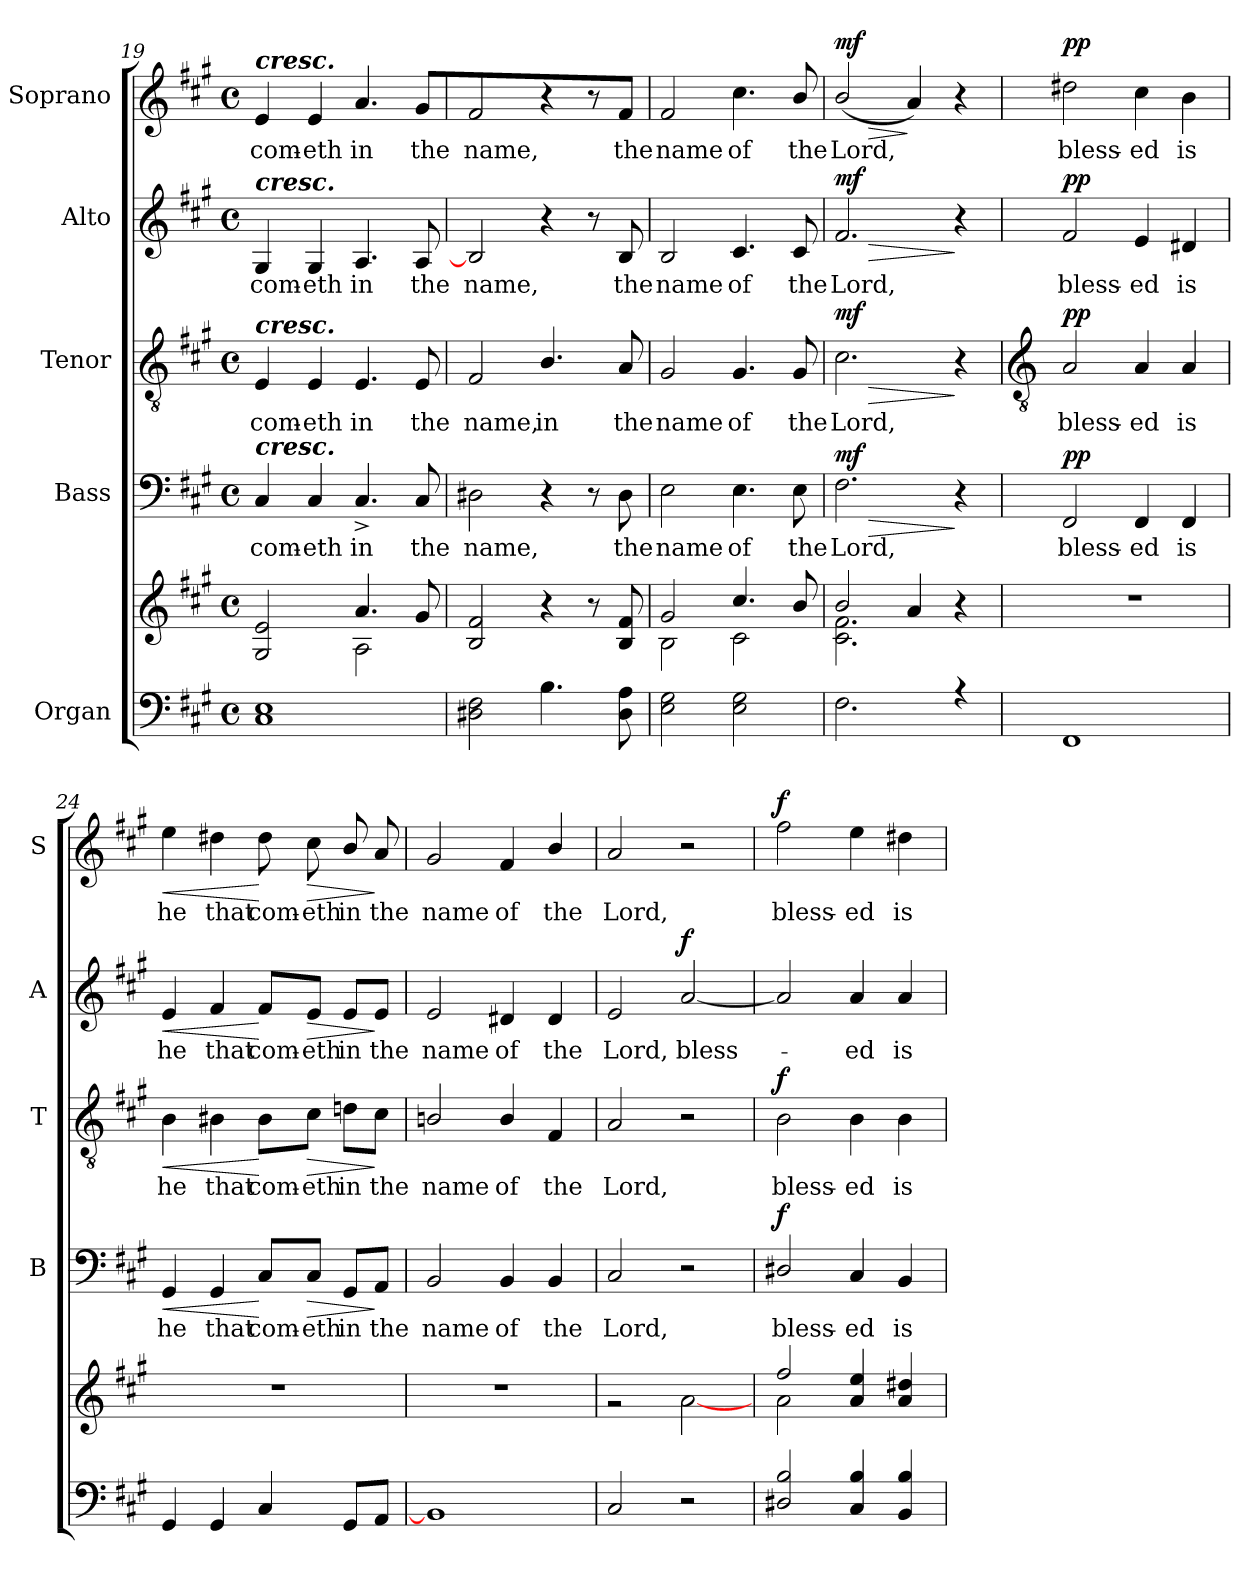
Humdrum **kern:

**kern	**kern	**kern	**text	**dynam	**kern	**text	**dynam	**kern	**text	**dynam	**kern	**text	**dynam
*part5	*part5	*part4	*part4	*part4	*part3	*part3	*part3	*part2	*part2	*part2	*part1	*part1	*part1
*staff6	*staff5	*staff4	*staff4	*staff4	*staff3	*staff3	*staff3	*staff2	*staff2	*staff2	*staff1	*staff1	*staff1
*I"Organ	*	*I"Bass	*	*	*I"Tenor	*	*	*I"Alto	*	*	*I"Soprano	*	*
*	*	*I'B	*	*	*I'T	*	*	*I'A	*	*	*I'S	*	*
*clefF4	*clefG2	*clefF4	*	*	*clefGv2	*	*	*clefG2	*	*	*clefG2	*	*
*k[f#c#g#]	*k[f#c#g#]	*k[f#c#g#]	*	*	*k[f#c#g#]	*	*	*k[f#c#g#]	*	*	*k[f#c#g#]	*	*
*A:	*A:	*A:	*	*	*A:	*	*	*A:	*	*	*A:	*	*
*M4/4	*M4/4	*M4/4	*	*	*M4/4	*	*	*M4/4	*	*	*M4/4	*	*
*met(c)	*met(c)	*met(c)	*	*	*met(c)	*	*	*met(c)	*	*	*met(c)	*	*
=19	=19	=19	=19	=19	=19	=19	=19	=19	=19	=19	=19	=19	=19
*^	*^	*	*	*	*	*	*	*	*	*	*	*	*
!	!	!	!	!	!	!	!	!	!	!	!	!	!LO:TX:a:Bi:t=cresc.	!	!
!	!	!	!	!	!	!	!	!	!	!LO:TX:a:Bi:t=cresc.	!	!	!	!	!
!	!	!	!	!	!	!	!LO:TX:a:Bi:t=cresc.	!	!	!	!	!	!	!	!
!	!	!	!	!LO:TX:a:Bi:t=cresc.	!	!	!	!	!	!	!	!	!	!	!
!	!	!	!	!	!LO:LY:b	!	!	!LO:LY:b	!	!	!LO:LY:b	!	!	!LO:LY:b	!
1E/	1C#\	2G#/ 2e/	2ryy	4C#	com-	.	4E	com-	.	4G#	com-	.	4e	com-	.
!	!	!	!	!	!LO:LY:b	!	!	!LO:LY:b	!	!	!LO:LY:b	!	!	!LO:LY:b	!
.	.	.	.	4C#	-eth	.	4E	-eth	.	4G#	-eth	.	4e	-eth	.
!	!	!	!	!	!LO:LY:b	!	!	!LO:LY:b	!	!	!LO:LY:b	!	!	!LO:LY:b	!
.	.	4.a/	2A\	4.C#^	in	.	4.E	in	.	4.A	in	.	4.a	in	.
!	!	!	!	!	!LO:LY:b	!	!	!LO:LY:b	!	!	!LO:LY:b	!	!	!LO:LY:b	!
.	.	8g#/	.	8C#	the	.	8E	the	.	8A	the	.	8g#L	the	.
=20	=20	=20	=20	=20	=20	=20	=20	=20	=20	=20	=20	=20	=20	=20	=20
!	!	!	!	!	!LO:LY:b	!	!	!LO:LY:b	!	!	!LO:LY:b	!	!	!LO:LY:b	!
2D#X\ 2F#\	1ryy	2B/ 2f#/	2ryy	2D#X	name,	.	2F#	name,	.	2B]	name,	.	2f#	name,	.
!	!	!	!	!	!	!	!	!LO:LY:b	!	!	!	!	!	!	!
4.B\	.	4r	2ryy	4r	.	.	4.B/	in	.	4r	.	.	4r	.	.
.	.	8r	.	8r	.	.	.	.	.	8r	.	.	8r	.	.
!	!	!	!	!	!LO:LY:b	!	!	!LO:LY:b	!	!	!LO:LY:b	!	!	!LO:LY:b	!
8D#\ 8A\	.	8B/ 8f#/	.	8D#	the	.	8A	the	.	8B	the	.	8f#J	the	.
=21	=21	=21	=21	=21	=21	=21	=21	=21	=21	=21	=21	=21	=21	=21	=21
!	!	!	!	!	!LO:LY:b	!	!	!LO:LY:b	!	!	!LO:LY:b	!	!	!LO:LY:b	!
2E\ 2G#\	1ryy	2g#/	2B\	2E	name	.	2G#	name	.	2B	name	.	2f#	name	.
!	!	!	!	!	!LO:LY:b	!	!	!LO:LY:b	!	!	!LO:LY:b	!	!	!LO:LY:b	!
2E\ 2G#\	.	4.cc#/	2c#\	4.E	of	.	4.G#	of	.	4.c#	of	.	4.cc#	of	.
!	!	!	!	!	!LO:LY:b	!	!	!LO:LY:b	!	!	!LO:LY:b	!	!	!LO:LY:b	!
.	.	8b/	.	8E	the	.	8G#	the	.	8c#	the	.	8b/	the	.
=22	=22	=22	=22	=22	=22	=22	=22	=22	=22	=22	=22	=22	=22	=22	=22
!	!	!	!	!	!LO:LY:b	!LO:HP:b	!	!LO:LY:b	!LO:HP:b	!	!LO:LY:b	!LO:HP:b	!	!LO:LY:b	!LO:HP:b
!	!	!	!	!	!	!LO:DY:n=1:b	!	!	!LO:DY:n=1:b	!	!	!LO:DY:n=1:b	!	!	!LO:DY:n=1:b
2.F#\	1ryy	2b/	2.c#\ 2.f#\	2.F#	Lord,	> mf	2.c#	Lord,	> mf	2.f#	Lord,	> mf	(<2b/	Lord,	> mf
.	.	4a/	.	.	.	.	.	.	.	.	.	.	4a)	.	]
4r	.	4r	4ryy	4r	.	]	4r	.	]	4r	.	]	4r	.	.
!!LO:LB:g=z
=23	=23	=23	=23	=23	=23	=23	=23	=23	=23	=23	=23	=23	=23	=23	=23
*	*	*	*	*	*	*	*clefGv2	*	*	*	*	*	*	*	*
!	!	!	!	!	!LO:LY:b	!LO:DY:b	!	!LO:LY:b	!LO:DY:b	!	!LO:LY:b	!LO:DY:b	!	!LO:LY:b	!LO:DY:b
1FF#/	1ryy	1r	2ryy	2FF#	bless-	pp	2A	bless-	pp	2f#	bless-	pp	2dd#X	bless-	pp
!	!	!	!	!	!LO:LY:b	!	!	!LO:LY:b	!	!	!LO:LY:b	!	!	!LO:LY:b	!
.	.	.	2ryy	4FF#	-ed	.	4A	-ed	.	4e	-ed	.	4cc#	-ed	.
!	!	!	!	!	!LO:LY:b	!	!	!LO:LY:b	!	!	!LO:LY:b	!	!	!LO:LY:b	!
.	.	.	.	4FF#	is	.	4A	is	.	4d#X	is	.	4b	is	.
=24	=24	=24	=24	=24	=24	=24	=24	=24	=24	=24	=24	=24	=24	=24	=24
!	!	!	!	!	!LO:LY:b	!LO:HP:b	!	!LO:LY:b	!LO:HP:b	!	!LO:LY:b	!LO:HP:b	!	!LO:LY:b	!LO:HP:b
4GG#/	1ryy	1r	2ryy	4GG#	he	<	4B	he	<	4e	he	<	4ee	he	<
!	!	!	!	!	!LO:LY:b	!	!	!LO:LY:b	!	!	!LO:LY:b	!	!	!LO:LY:b	!
4GG#/	.	.	.	4GG#	that	.	4B#X	that	.	4f#	that	.	4dd#X	that	.
!	!	!	!	!	!LO:LY:b	!	!	!LO:LY:b	!	!	!LO:LY:b	!	!	!LO:LY:b	!
4C#/	.	.	2ryy	8C#/L	com-	[	8B#\L	com-	[	8f#/L	com-	[	8dd#	com-	[
!	!	!	!	!	!LO:LY:b	!LO:HP:b	!	!LO:LY:b	!LO:HP:b	!	!LO:LY:b	!LO:HP:b	!	!LO:LY:b	!LO:HP:b
.	.	.	.	8C#/J	-eth	>	8c#\J	-eth	>	8e/J	-eth	>	8cc#	-eth	>
!	!	!	!	!	!LO:LY:b	!	!	!LO:LY:b	!	!	!LO:LY:b	!	!	!LO:LY:b	!
8GG#/L	.	.	.	8GG#/L	in	.	8dn\L	in	.	8e/L	in	.	8b/	in	.
!	!	!	!	!	!LO:LY:b	!	!	!LO:LY:b	!	!	!LO:LY:b	!	!	!LO:LY:b	!
8AA/J	.	.	.	8AA/J	the	]	8c#\J	the	]	8e/J	the	]	8a	the	]
=25	=25	=25	=25	=25	=25	=25	=25	=25	=25	=25	=25	=25	=25	=25	=25
!	!	!	!	!	!LO:LY:b	!	!	!LO:LY:b	!	!	!LO:LY:b	!	!	!LO:LY:b	!
1BB/]	1ryy	1r	2ryy	2BB	name	.	2Bn/	name	.	2e	name	.	2g#	name	.
!	!	!	!	!	!LO:LY:b	!	!	!LO:LY:b	!	!	!LO:LY:b	!	!	!LO:LY:b	!
.	.	.	2ryy	4BB	of	.	4B/	of	.	4d#X	of	.	4f#	of	.
!	!	!	!	!	!LO:LY:b	!	!	!LO:LY:b	!	!	!LO:LY:b	!	!	!LO:LY:b	!
.	.	.	.	4BB	the	.	4F#	the	.	4d#	the	.	4b/	the	.
=26	=26	=26	=26	=26	=26	=26	=26	=26	=26	=26	=26	=26	=26	=26	=26
!	!	!	!	!	!LO:LY:b	!	!	!LO:LY:b	!	!	!LO:LY:b	!	!	!LO:LY:b	!
2C#/	2ryy	1ryy	2r	2C#	Lord,	.	2A	Lord,	.	2e	Lord,	.	2a	Lord,	.
!	!	!	!	!	!	!	!	!	!	!	!LO:LY:b	!LO:DY:b	!	!	!
2r	2ryy	.	[2a\	2r	.	.	2r	.	.	[2a	bless-	f	2r	.	.
=27	=27	=27	=27	=27	=27	=27	=27	=27	=27	=27	=27	=27	=27	=27	=27
!	!	!	!	!	!LO:LY:b	!LO:DY:b	!	!LO:LY:b	!LO:DY:b	!	!	!	!	!LO:LY:b	!LO:DY:b
2D#X/ 2B/	2ryy	2ff#/	2a\	2D#X/	bless-	f	2B	bless-	f	2a]	.	.	2ff#	bless-	f
!	!	!	!	!	!LO:LY:b	!	!	!LO:LY:b	!	!	!LO:LY:b	!	!	!LO:LY:b	!
4C#/ 4B/	2ryy	4a/ 4ee/	2ryy	4C#	-ed	.	4B	-ed	.	4a	ed	.	4ee	-ed	.
!	!	!	!	!	!LO:LY:b	!	!	!LO:LY:b	!	!	!LO:LY:b	!	!	!LO:LY:b	!
4BB/ 4B/	.	4a/ 4dd#X/	.	4BB	is	.	4B	is	.	4a	is	.	4dd#X	is	.
*v	*v	*	*	*	*	*	*	*	*	*	*	*	*	*	*
*	*v	*v	*	*	*	*	*	*	*	*	*	*	*	*
=	=	=	=	=	=	=	=	=	=	=	=	=	=
*-	*-	*-	*-	*-	*-	*-	*-	*-	*-	*-	*-	*-	*-
